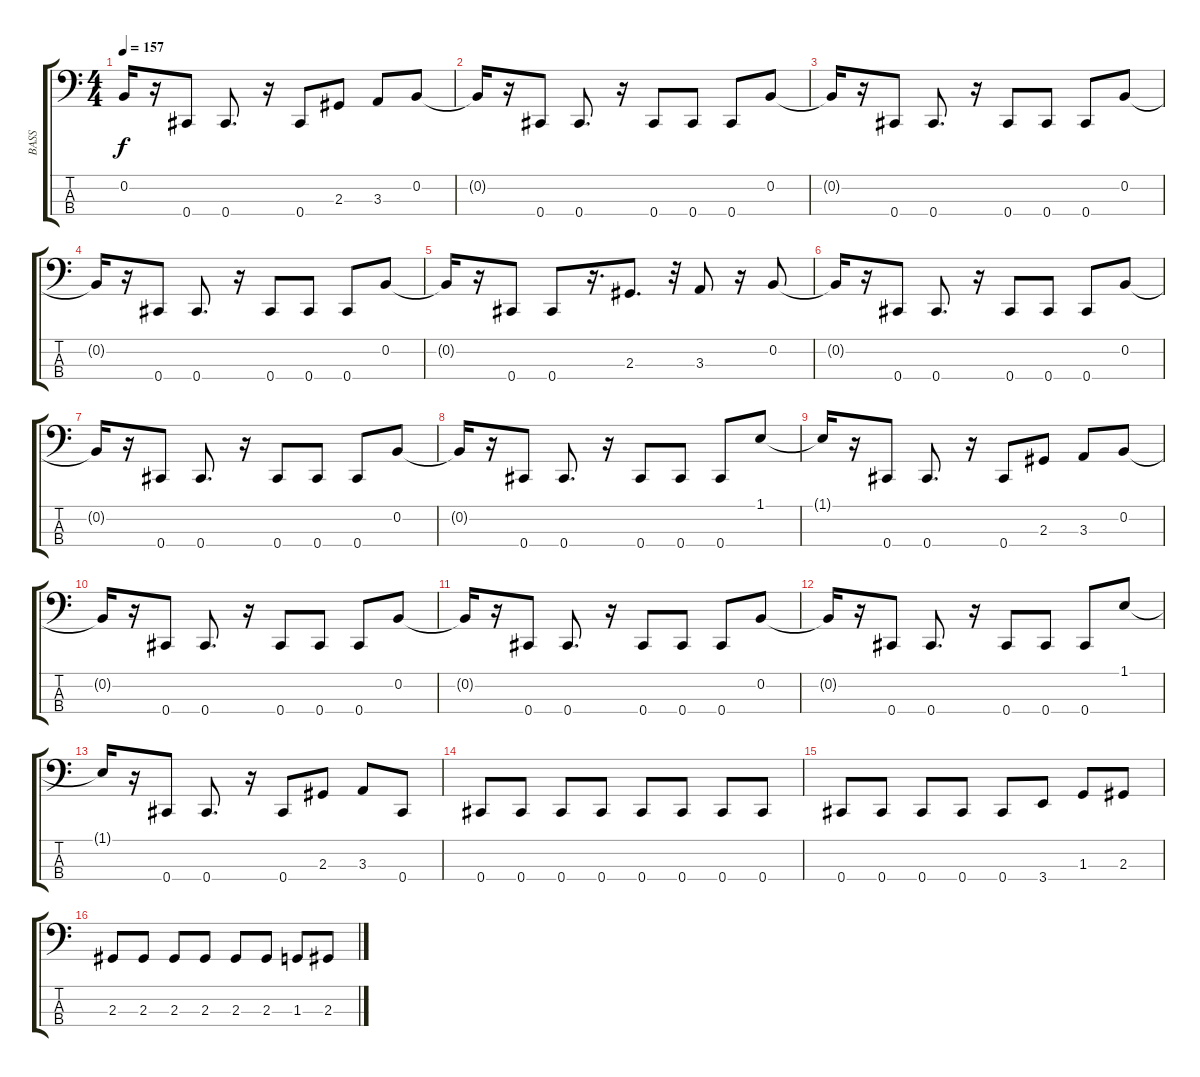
\track ("BASS" "BASS") {instrument electricbassfinger}
\staff {score tabs}
\tuning (Eb2 B1 Gb1 Db1) {hide}
\ts (4 4)
\tempo 157
\clef f4
\ks c
0.2{t}.16{dy f} r.16 0.4.8 0.4.8{d} r.16 0.4.8 2.3.8 3.3.8 0.2.8 |
0.2{t}.16 r.16 0.4.8 0.4.8{d} r.16 0.4.8 0.4.8 0.4.8 0.2.8 |
0.2{t}.16 r.16 0.4.8 0.4.8{d} r.16 0.4.8 0.4.8 0.4.8 0.2.8 |
0.2{t}.16 r.16 0.4.8 0.4.8{d} r.16 0.4.8 0.4.8 0.4.8 0.2.8 |
0.2{t}.16 r.16 0.4.8 0.4.8 r.16{d} 2.3.8{d} r.32 3.3.8 r.16 0.2.8 |
0.2{t}.16 r.16 0.4.8 0.4.8{d} r.16 0.4.8 0.4.8 0.4.8 0.2.8 |
0.2{t}.16 r.16 0.4.8 0.4.8{d} r.16 0.4.8 0.4.8 0.4.8 0.2.8 |
0.2{t}.16 r.16 0.4.8 0.4.8{d} r.16 0.4.8 0.4.8 0.4.8 1.1.8 |
1.1{t}.16 r.16 0.4.8 0.4.8{d} r.16 0.4.8 2.3.8 3.3.8 0.2.8 |
0.2{t}.16 r.16 0.4.8 0.4.8{d} r.16 0.4.8 0.4.8 0.4.8 0.2.8 |
0.2{t}.16 r.16 0.4.8 0.4.8{d} r.16 0.4.8 0.4.8 0.4.8 0.2.8 |
0.2{t}.16 r.16 0.4.8 0.4.8{d} r.16 0.4.8 0.4.8 0.4.8 1.1.8 |
1.1{t}.16 r.16 0.4.8 0.4.8{d} r.16 0.4.8 2.3.8 3.3.8 0.4.8 |
0.4.8 0.4.8 0.4.8 0.4.8 0.4.8 0.4.8 0.4.8 0.4.8 |
0.4.8 0.4.8 0.4.8 0.4.8 0.4.8 3.4.8 1.3.8 2.3.8 |
2.3.8 2.3.8 2.3.8 2.3.8 2.3.8 2.3.8 1.3.8 2.3.8
